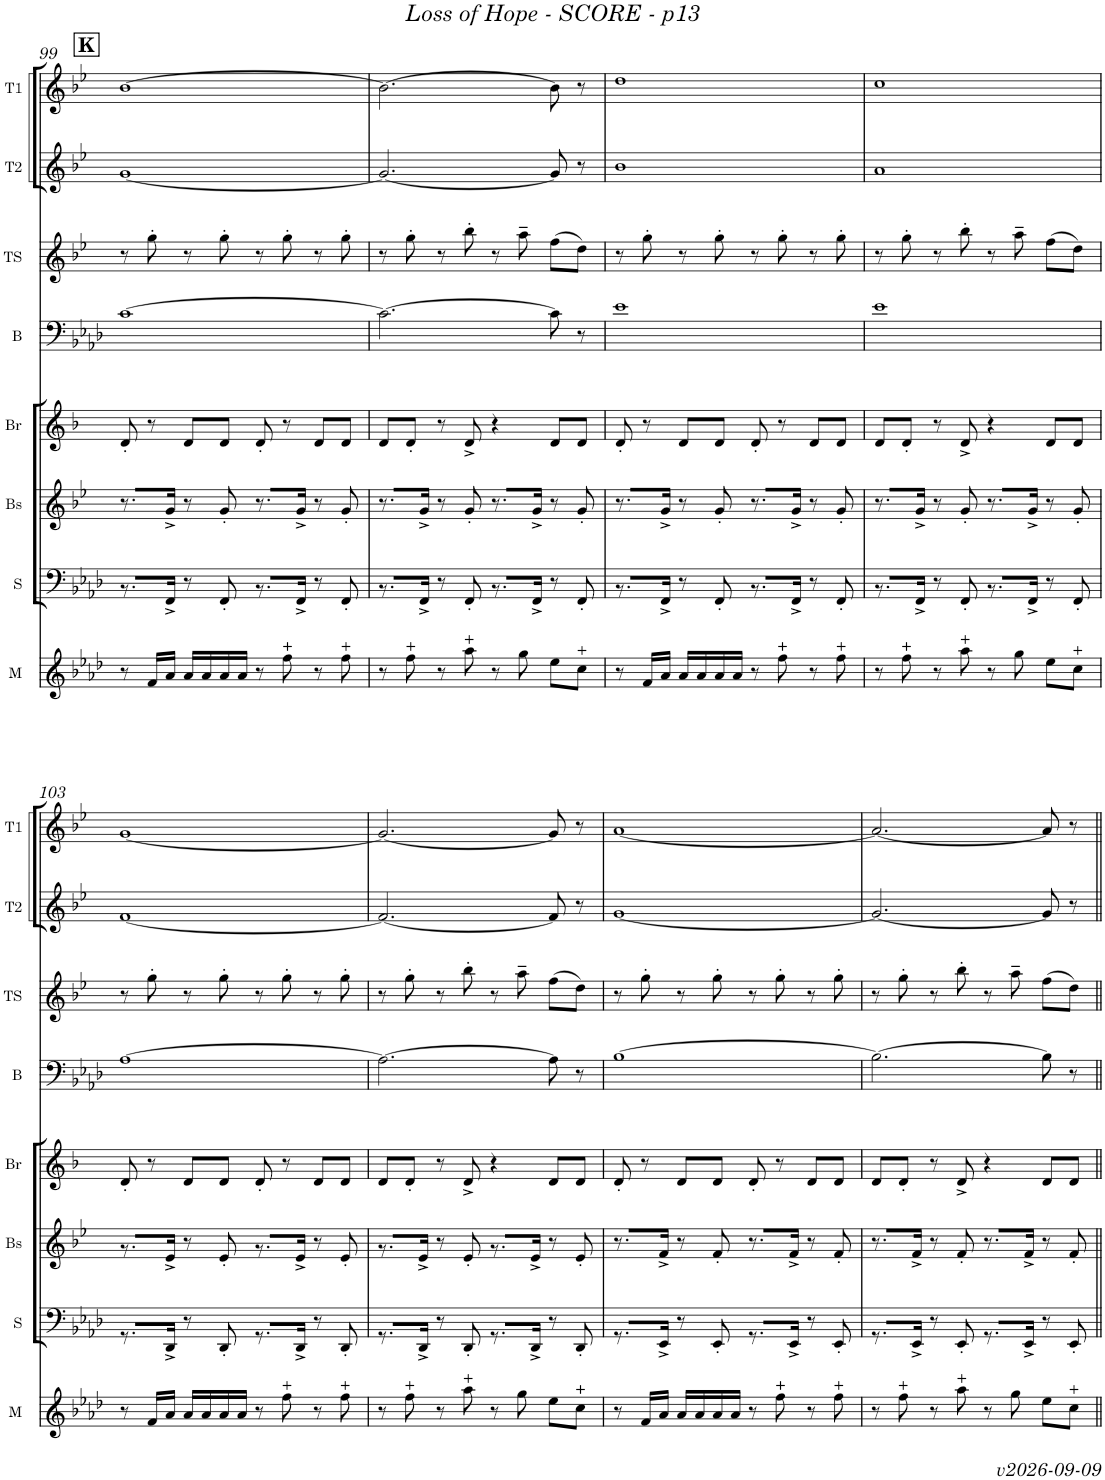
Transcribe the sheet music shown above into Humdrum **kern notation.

**kern	**kern	**kern	**kern	**kern	**kern	**kern	**kern
*part8	*part7	*part6	*part5	*part4	*part3	*part2	*part1
*staff8	*staff7	*staff6	*staff5	*staff4	*staff3	*staff2	*staff1
*I"Marimba	*I"Sousa	*I"Bass Sax	*I"Bari Sax	*I"Trombone	*I"Tenor Sax	*I"Trumpet 2	*I"Trumpet 1
*I'M	*I'S	*I'Bs	*I'Br	*	*I'TS	*I'T2	*I'T1
!!LO:PB:g=z
*clefG2	*clefF4	*clefG2	*clefG2	*clefF4	*clefG2	*clefG2	*clefG2
*	*	*Trd15c26	*Trd12c21	*	*Trd8c14	*Trd1c2	*Trd1c2
*k[b-e-a-d-]	*k[b-e-a-d-]	*k[b-e-]	*k[b-]	*k[b-e-a-d-]	*k[b-e-]	*k[b-e-]	*k[b-e-]
*M4/4	*M4/4	*M4/4	*M4/4	*M4/4	*M4/4	*M4/4	*M4/4
!!LO:REH:place=s1:a:B:cj:fs=14:t=K
=99	=99	=99	=99	=99	=99	=99	=99
8r	8.r	8.r	8d'/	[1c	8r	[1g	[1b-
16f/LL	.	.	8r	.	8gg'\	.	.
16a-/JJ	16FF^/Jk	16g^/Jk	.	.	.	.	.
16a-/LL	8r	8r	8d/L	.	8r	.	.
16a-/	.	.	.	.	.	.	.
16a-/	8FF'/	8g'/	8d/J	.	8gg'\	.	.
16a-/JJ	.	.	.	.	.	.	.
8r	8.r	8.r	8d'/	.	8r	.	.
8ff\	.	.	8r	.	8gg'\	.	.
.	16FF^/Jk	16g^/Jk	.	.	.	.	.
8r	8r	8r	8d/L	.	8r	.	.
8ff\	8FF'/	8g'/	8d/J	.	8gg'\	.	.
=100	=100	=100	=100	=100	=100	=100	=100
8r	8.r	8.r	8d/L	2.c\_	8r	2.g/_	2.b-\_
8ff\	.	.	8d'/J	.	8gg'\	.	.
.	16FF^/Jk	16g^/Jk	.	.	.	.	.
8r	8r	8r	8r	.	8r	.	.
8aa-\	8FF'/	8g'/	8d^/	.	8bb-'\	.	.
8r	8.r	8.r	4r	.	8r	.	.
8gg\	.	.	.	.	8aa~\	.	.
.	16FF^/Jk	16g^/Jk	.	.	.	.	.
8ee-\L	8r	8r	8d/L	8c\]	(8ff\L	8g/]	8b-\]
8cc\J	8FF'/	8g'/	8d/J	8r	8dd\J)	8r	8r
=101	=101	=101	=101	=101	=101	=101	=101
8r	8.r	8.r	8d'/	1e-	8r	1b-	1dd
16f/LL	.	.	8r	.	8gg'\	.	.
16a-/JJ	16FF^/Jk	16g^/Jk	.	.	.	.	.
16a-/LL	8r	8r	8d/L	.	8r	.	.
16a-/	.	.	.	.	.	.	.
16a-/	8FF'/	8g'/	8d/J	.	8gg'\	.	.
16a-/JJ	.	.	.	.	.	.	.
8r	8.r	8.r	8d'/	.	8r	.	.
8ff\	.	.	8r	.	8gg'\	.	.
.	16FF^/Jk	16g^/Jk	.	.	.	.	.
8r	8r	8r	8d/L	.	8r	.	.
8ff\	8FF'/	8g'/	8d/J	.	8gg'\	.	.
=102	=102	=102	=102	=102	=102	=102	=102
8r	8.r	8.r	8d/L	1e-	8r	1a	1cc
8ff\	.	.	8d'/J	.	8gg'\	.	.
.	16FF^/Jk	16g^/Jk	.	.	.	.	.
8r	8r	8r	8r	.	8r	.	.
8aa-\	8FF'/	8g'/	8d^/	.	8bb-'\	.	.
8r	8.r	8.r	4r	.	8r	.	.
8gg\	.	.	.	.	8aa~\	.	.
.	16FF^/Jk	16g^/Jk	.	.	.	.	.
8ee-\L	8r	8r	8d/L	.	(8ff\L	.	.
8cc\J	8FF'/	8g'/	8d/J	.	8dd\J)	.	.
!!LO:LB:g=z
=103	=103	=103	=103	=103	=103	=103	=103
8r	8.r	8.r	8d'/	[1A-	8r	[1f	[1g
16f/LL	.	.	8r	.	8gg'\	.	.
16a-/JJ	16DD-^/Jk	16e-^/Jk	.	.	.	.	.
16a-/LL	8r	8r	8d/L	.	8r	.	.
16a-/	.	.	.	.	.	.	.
16a-/	8DD-'/	8e-'/	8d/J	.	8gg'\	.	.
16a-/JJ	.	.	.	.	.	.	.
8r	8.r	8.r	8d'/	.	8r	.	.
8ff\	.	.	8r	.	8gg'\	.	.
.	16DD-^/Jk	16e-^/Jk	.	.	.	.	.
8r	8r	8r	8d/L	.	8r	.	.
8ff\	8DD-'/	8e-'/	8d/J	.	8gg'\	.	.
=104	=104	=104	=104	=104	=104	=104	=104
8r	8.r	8.r	8d/L	2.A-\_	8r	2.f/_	2.g/_
8ff\	.	.	8d'/J	.	8gg'\	.	.
.	16DD-^/Jk	16e-^/Jk	.	.	.	.	.
8r	8r	8r	8r	.	8r	.	.
8aa-\	8DD-'/	8e-'/	8d^/	.	8bb-'\	.	.
8r	8.r	8.r	4r	.	8r	.	.
8gg\	.	.	.	.	8aa~\	.	.
.	16DD-^/Jk	16e-^/Jk	.	.	.	.	.
8ee-\L	8r	8r	8d/L	8A-\]	(8ff\L	8f/]	8g/]
8cc\J	8DD-'/	8e-'/	8d/J	8r	8dd\J)	8r	8r
=105	=105	=105	=105	=105	=105	=105	=105
8r	8.r	8.r	8d'/	[1B-	8r	[1g	[1a
16f/LL	.	.	8r	.	8gg'\	.	.
16a-/JJ	16EE-^/Jk	16f^/Jk	.	.	.	.	.
16a-/LL	8r	8r	8d/L	.	8r	.	.
16a-/	.	.	.	.	.	.	.
16a-/	8EE-'/	8f'/	8d/J	.	8gg'\	.	.
16a-/JJ	.	.	.	.	.	.	.
8r	8.r	8.r	8d'/	.	8r	.	.
8ff\	.	.	8r	.	8gg'\	.	.
.	16EE-^/Jk	16f^/Jk	.	.	.	.	.
8r	8r	8r	8d/L	.	8r	.	.
8ff\	8EE-'/	8f'/	8d/J	.	8gg'\	.	.
=106	=106	=106	=106	=106	=106	=106	=106
8r	8.r	8.r	8d/L	2.B-\_	8r	2.g/_	2.a/_
8ff\	.	.	8d'/J	.	8gg'\	.	.
.	16EE-^/Jk	16f^/Jk	.	.	.	.	.
8r	8r	8r	8r	.	8r	.	.
8aa-\	8EE-'/	8f'/	8d^/	.	8bb-'\	.	.
8r	8.r	8.r	4r	.	8r	.	.
8gg\	.	.	.	.	8aa~\	.	.
.	16EE-^/Jk	16f^/Jk	.	.	.	.	.
8ee-\L	8r	8r	8d/L	8B-\]	(8ff\L	8g/]	8a/]
8cc\J	8EE-'/	8f'/	8d/J	8r	8dd\J)	8r	8r
=||	=||	=||	=||	=||	=||	=||	=||
*-	*-	*-	*-	*-	*-	*-	*-
